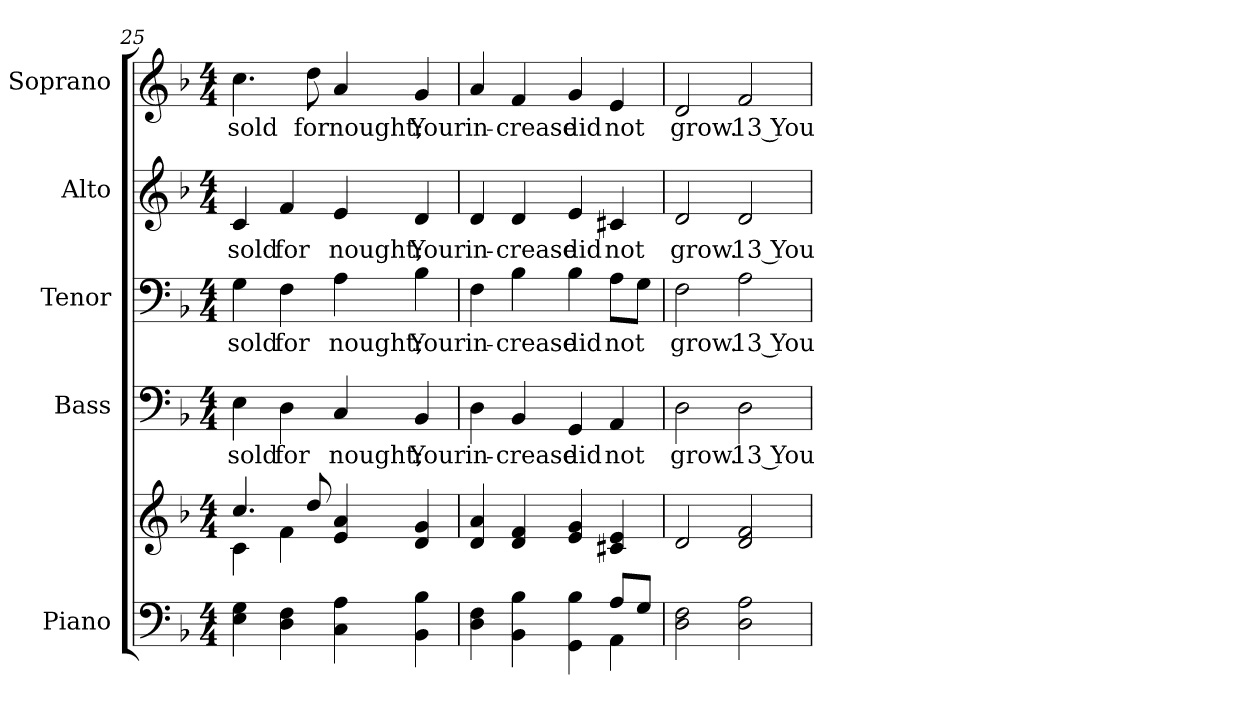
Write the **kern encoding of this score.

**kern	**kern	**kern	**text	**kern	**text	**kern	**text	**kern	**text
*part5	*part5	*part4	*part4	*part3	*part3	*part2	*part2	*part1	*part1
*staff6	*staff5	*staff4	*staff4	*staff3	*staff3	*staff2	*staff2	*staff1	*staff1
*I"Piano	*	*I"Bass	*	*I"Tenor	*	*I"Alto	*	*I"Soprano	*
*I'Pno.	*	*I'B.	*	*I'T.	*	*I'A.	*	*I'S.	*
*clefF4	*clefG2	*clefF4	*	*clefF4	*	*clefG2	*	*clefG2	*
*k[b-]	*k[b-]	*k[b-]	*	*k[b-]	*	*k[b-]	*	*k[b-]	*
*F:	*F:	*F:	*	*F:	*	*F:	*	*F:	*
*M4/4	*M4/4	*M4/4	*	*M4/4	*	*M4/4	*	*M4/4	*
=25	=25	=25	=25	=25	=25	=25	=25	=25	=25
*	*^	*	*	*	*	*	*	*	*
!	!	!	!	!LO:LY:b:color=#000000	!	!	!	!	!	!
!	!	!	!	!	!	!LO:LY:b:color=#000000	!	!	!	!
!	!	!	!	!	!	!	!	!LO:LY:b:color=#000000	!	!
!	!	!	!	!	!	!	!	!	!	!LO:LY:b:color=#000000
4Ei\ 4Gi	4.cci/	4ci\	4Ei\	sold	4Gi\	sold	4ci/	sold	4.cci\	sold
!	!	!	!	!LO:LY:b:color=#000000	!	!	!	!	!	!
!	!	!	!	!	!	!LO:LY:b:color=#000000	!	!	!	!
!	!	!	!	!	!	!	!	!LO:LY:b:color=#000000	!	!
4Di\ 4Fi	.	4fi\	4Di\	for	4Fi\	for	4fi/	for	.	.
!	!	!	!	!	!	!	!	!	!	!LO:LY:b:color=#000000
.	8ddi/	.	.	.	.	.	.	.	8ddi\	for
!	!	!	!	!LO:LY:b:color=#000000	!	!	!	!	!	!
!	!	!	!	!	!	!LO:LY:b:color=#000000	!	!	!	!
!	!	!	!	!	!	!	!	!LO:LY:b:color=#000000	!	!
!	!	!	!	!	!	!	!	!	!	!LO:LY:b:color=#000000
4Ci\ 4Ai	4ei/ 4ai	2ryy	4Ci/	nought;	4Ai\	nought;	4ei/	nought;	4ai/	nought;
!	!	!	!	!LO:LY:b:color=#000000	!	!	!	!	!	!
!	!	!	!	!	!	!LO:LY:b:color=#000000	!	!	!	!
!	!	!	!	!	!	!	!	!LO:LY:b:color=#000000	!	!
!	!	!	!	!	!	!	!	!	!	!LO:LY:b:color=#000000
4BB-i\ 4B-i	4di/ 4gi	.	4BB-i/	Your	4B-i\	Your	4di/	Your	4gi/	Your
*	*v	*v	*	*	*	*	*	*	*	*
!!LO:PB:g=z
=26	=26	=26	=26	=26	=26	=26	=26	=26	=26
*^	*	*	*	*	*	*	*	*	*
!	!	!	!	!LO:LY:b:color=#000000	!	!	!	!	!	!
!	!	!	!	!	!	!LO:LY:b:color=#000000	!	!	!	!
!	!	!	!	!	!	!	!	!LO:LY:b:color=#000000	!	!
!	!	!	!	!	!	!	!	!	!	!LO:LY:b:color=#000000
4Di\ 4Fi	2ryy	4di/ 4ai	4Di\	in-	4Fi\	in-	4di/	in-	4ai/	in-
!	!	!	!	!LO:LY:b:color=#000000	!	!	!	!	!	!
!	!	!	!	!	!	!LO:LY:b:color=#000000	!	!	!	!
!	!	!	!	!	!	!	!	!LO:LY:b:color=#000000	!	!
!	!	!	!	!	!	!	!	!	!	!LO:LY:b:color=#000000
4BB-i\ 4B-i	.	4di/ 4fi	4BB-i/	-crease	4B-i\	-crease	4di/	-crease	4fi/	-crease
!	!	!	!	!LO:LY:b:color=#000000	!	!	!	!	!	!
!	!	!	!	!	!	!LO:LY:b:color=#000000	!	!	!	!
!	!	!	!	!	!	!	!	!LO:LY:b:color=#000000	!	!
!	!	!	!	!	!	!	!	!	!	!LO:LY:b:color=#000000
4GGi\ 4B-i	4ryy	4ei/ 4gi	4GGi/	did	4B-i\	did	4ei/	did	4gi/	did
!	!	!	!	!LO:LY:b:color=#000000	!	!	!	!	!	!
!	!	!	!	!	!	!LO:LY:b:color=#000000	!	!	!	!
!	!	!	!	!	!	!	!	!LO:LY:b:color=#000000	!	!
!	!	!	!	!	!	!	!	!	!	!LO:LY:b:color=#000000
8Ai/L	4AAi\	4c#Xi/ 4ei	4AAi/	not	8Ai\L	not	4c#Xi/	not	4ei/	not
8Gi/J	.	.	.	.	8Gi\J	.	.	.	.	.
*v	*v	*	*	*	*	*	*	*	*	*
=27	=27	=27	=27	=27	=27	=27	=27	=27	=27
!	!	!	!LO:LY:b:color=#000000	!	!	!	!	!	!
!	!	!	!	!	!LO:LY:b:color=#000000	!	!	!	!
!	!	!	!	!	!	!	!LO:LY:b:color=#000000	!	!
!	!	!	!	!	!	!	!	!	!LO:LY:b:color=#000000
2Di\ 2Fi	2di/	2Di\	grow.	2Fi\	grow.	2di/	grow.	2di/	grow.
!	!	!	!LO:LY:b:color=#000000	!	!	!	!	!	!
!	!	!	!	!	!LO:LY:b:color=#000000	!	!	!	!
!	!	!	!	!	!	!	!LO:LY:b:color=#000000	!	!
!	!	!	!	!	!	!	!	!	!LO:LY:b:color=#000000
2Di\ 2Ai	2di/ 2fi	2Di\	13 You	2Ai\	13 You	2di/	13 You	2fi/	13 You
=	=	=	=	=	=	=	=	=	=
*-	*-	*-	*-	*-	*-	*-	*-	*-	*-
